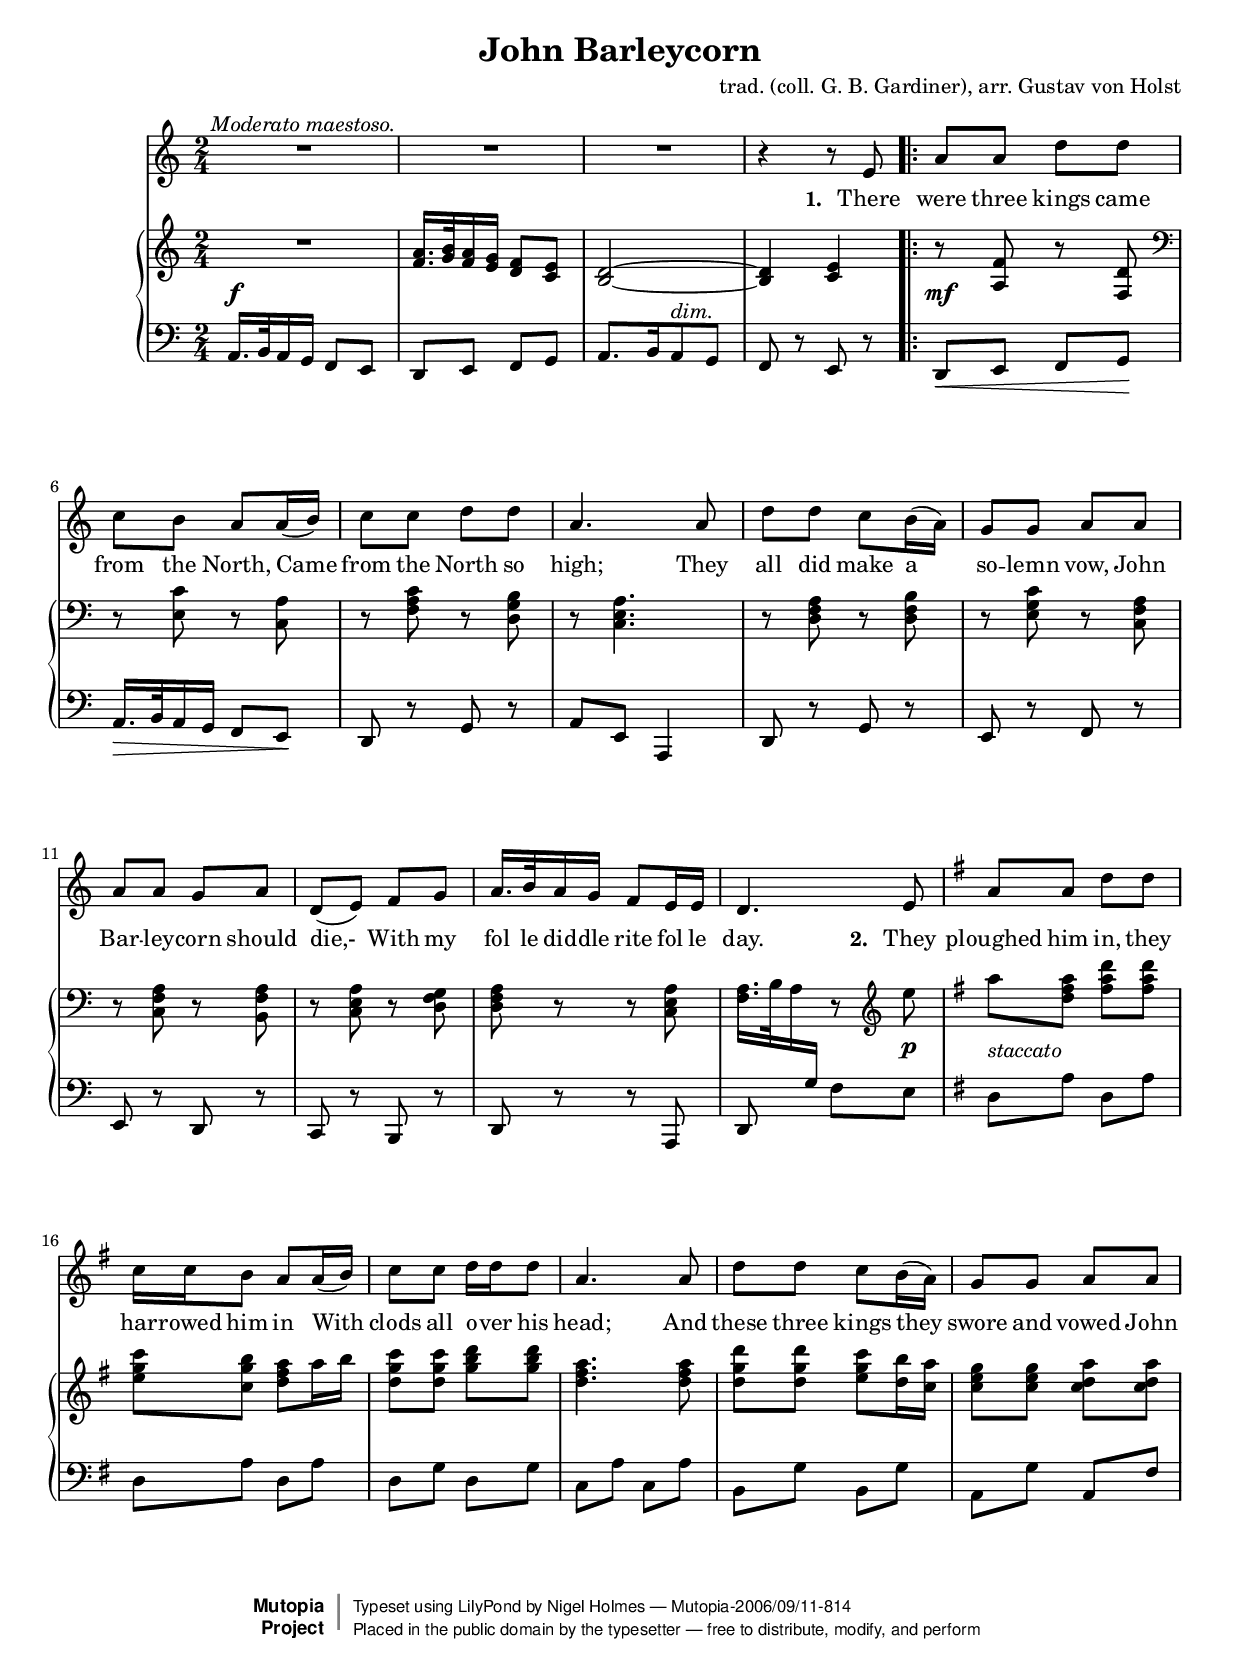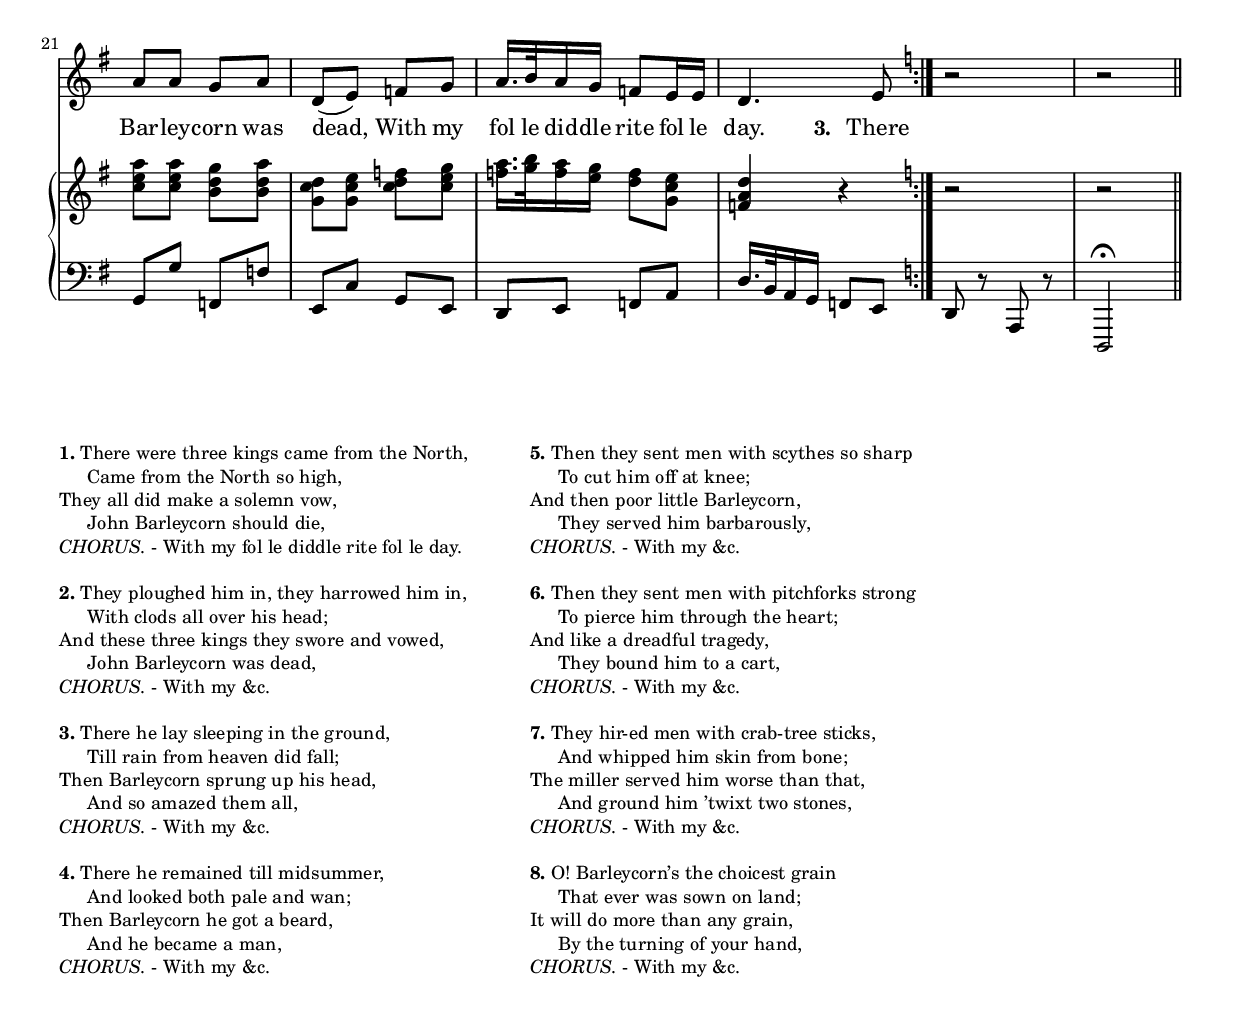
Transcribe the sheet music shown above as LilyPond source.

\version "2.18.0"

\header {
  title = "John Barleycorn"
  composer = "trad. (coll. G. B. Gardiner), arr. Gustav von Holst"
  % instrument = "Voice, Piano"

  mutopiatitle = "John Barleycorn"
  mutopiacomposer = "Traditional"
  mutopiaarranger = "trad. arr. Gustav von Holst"
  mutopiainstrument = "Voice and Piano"
  date = "1909"
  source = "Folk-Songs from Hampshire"
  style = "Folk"
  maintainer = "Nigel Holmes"
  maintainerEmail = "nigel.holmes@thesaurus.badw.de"
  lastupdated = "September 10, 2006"

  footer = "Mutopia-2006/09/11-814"
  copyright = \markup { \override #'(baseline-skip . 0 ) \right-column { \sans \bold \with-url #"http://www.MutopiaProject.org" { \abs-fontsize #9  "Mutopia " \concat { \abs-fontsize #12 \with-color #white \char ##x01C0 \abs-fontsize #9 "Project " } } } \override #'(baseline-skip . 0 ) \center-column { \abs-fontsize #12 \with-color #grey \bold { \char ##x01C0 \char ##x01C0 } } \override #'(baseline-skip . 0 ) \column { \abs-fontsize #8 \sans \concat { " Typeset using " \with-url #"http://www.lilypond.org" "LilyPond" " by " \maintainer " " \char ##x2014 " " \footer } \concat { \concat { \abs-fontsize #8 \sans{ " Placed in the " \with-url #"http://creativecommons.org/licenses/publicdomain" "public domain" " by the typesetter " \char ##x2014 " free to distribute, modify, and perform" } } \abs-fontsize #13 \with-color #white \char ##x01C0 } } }
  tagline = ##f
}

#(set-global-staff-size 18)

\paper {
  % #(set-paper-size "letter")
  ragged-bottom = ##f
  print-page-number = ##f
  top-margin = #18
  markup-system-spacing #'padding = #2
  last-bottom-spacing #'padding = #8
}

melody = \relative c' \context Voice = "singer"
{
  \set Staff.midiInstrument = "flute"
  \key c \major
  \time 2/4
  \clef treble

  R2^\markup {\italic {Moderato maestoso.}}
  R2*2 r4 r8
  e8
  \repeat volta 4 {
    \bar ".|:"
    a a d d c b a
    a16 (b) c8 c d d a4.
    a8 d d c b16(a) g8 g a
    a a a g a d,(e)
    f g a16. b32 a16 g f8 e16 e d4.
    e8 \key g \major a a d d c16 c b8 a a16(b) c8 c d16 d d8 a4.
    a8 d d c b16(a) g8 g a a a a g a d,(e)
    f g a16. b32 a16 g f8 e16 e d4. e8
    \once \override Score.BreakAlignment.break-align-orders = #(make-vector  3
                                                                 '(span-bar
                                                                   breathing-sign
                                                                   staff-bar
                                                                   key
                                                                   clef
                                                                   time-signature))
    \once \override Staff.KeyCancellation.X-offset = #-1
    \key c \major \bar ":|."

    %\key c\major \bar ":|."
  }
  r2 r2

  \bar  "||"
}

text = \lyricmode {
  \set stanza = "1. "
  There were three kings came from the North,
  Came from the North so high;
  They all did make a so -- lemn vow,
  John Bar -- ley -- corn should die,-
  With my fol le did -- dle rite fol le day.

  \set stanza = "2. "
  They ploughed him in, they har -- rowed him in
  With clods all o -- ver his head;
  And these three kings they swore and vowed
  John Bar -- ley -- corn was dead,
  With my fol le did -- dle rite fol le day.

  \set stanza = "3. "
  There
}

upper = \relative c' {
  \key c \major

  \override DynamicText.extra-offset = #'(0.0 . -1.0)
  R2_\f   <f a>16. [<g b>32 <f a>16 <e g>] <d f>8 <c e> <b d>2 ~<b d>4 <c e>
  r8_\mf <a f'> r <f d'>
  \clef bass    r <e c'> r <c a'> r <f a c> r <d g b> r <c e a>4.
  r8 <d f a> r <d f b> r <e g c> r <c f a> r <c f a> r  <b f' a> r <c e a>
  % With my
  r <d f g> <d f a> r r <c e a> <f a>16. [b32 a16 \change Staff = bassclef g]  \change Staff = trebleclef r8
  \clef treble e''_\p \key g \major
  \once \override TextScript.extra-offset = #'(0.0 . -1.4)
  a_\markup {\italic staccato} <d, fis a> <fis a d> <fis a d> |
  <e g c> <c g' b> <d fis a>
  %With clods all
  a'16 b <d, g c>8 <d g c> <g b d> <g b d> <d fis a>4.
  <d fis a>8 <d g d'> <d g d'> <e g c> <d b'>16 <c a'> <c e g>8 <c e g> <c d a'> <c d a'> <c e a> <c e a> <b d g> <b d a'> <g c d>
  %With my fol
  <g c e> <c d f> <c e g> <f a>16. [<g b>32 <f a>16 <e g>] <d f>8 <g, c e> <f a d>4 r
  \once \override Staff.KeyCancellation.X-offset = #-1
  \key c \major \bar ":|."

  \key c \major
  r2 r2
}


lower = \relative c {
  \key c \major
  \clef bass
  a16. [b32 a16 g] f8 e d e f g a8. [b16
  a8^\markup {\italic dim.} g] f r e
  %There were
  r d_\< e f g_\! a16._\> [b32 a16 g] f8 e_\! d r g r a e a,4 d8 r g r e r f r e r d r c r
  %With my
  b r d r r a d s8 f'8 e
  \key g \major
  d a' d, a' d, a' d, a' d, g d g c, a' c,
  %And these three kings
  a' b, g' b, g' a, g' a, fis' g, g' f,  f' e, c'
  %WIth my
  g e d e f a d16. [b32 a16 g] f8 e
  \once \override Staff.KeyCancellation.X-offset = #-1
  \key c \major \bar ":|."

  \key c \major
  d r a r d,2 \fermata
}


\book {
  \score {
    <<
      \new Staff<< \melody  >>
      \lyricsto "singer" \new Lyrics \text
      \context PianoStaff <<
        \context Staff = "trebleclef" << \upper >>
        \context Staff = "bassclef"  << \lower >>
      >>
    >>
    \layout {}

    \midi {
      \tempo 2 = 38
    }
    
  }
  \markup {
    \small \override #'(baseline-skip . 2.5) {
      \column {
        \line {\bold 1. There were three kings came from the North,}
        \line {\hspace #3.0 Came from the North so high,}
        \line {They all did make a solemn vow,}
        \line {\hspace #3.0 John Barleycorn should die,}
        \line {\italic CHORUS. - With my fol le diddle rite fol le day.}
        \line {" "}
        \line {\bold 2. They ploughed him in, they harrowed him in,}
        \line {\hspace #3.0 With clods all over his head;}
        \line {And these three kings they swore and vowed,}
        \line {\hspace #3.0 John Barleycorn was dead,}
        \line {\italic CHORUS. - With my &c.}
        \line {" "}
        \line {\bold 3. There he lay sleeping in the ground,}
        \line {\hspace #3.0 Till rain from heaven did fall;}
        \line {Then Barleycorn sprung up his head,}
        \line {\hspace #3.0 And so amazed them all,}
        \line {\italic CHORUS. - With my &c.}
        \line {" "}
        \line {\bold 4. There he remained till midsummer,}
        \line {\hspace #3.0 And looked both pale and wan;}
        \line {Then Barleycorn he got a beard,}
        \line {\hspace #3.0 And he became a man,}
        \line {\italic CHORUS. - With my &c.}
      }
      \hspace #6.0
      \column {
        \line {\bold 5. Then they sent men with scythes so sharp}
        \line {\hspace #3.0 To cut him off at knee;}
        \line {And then poor little Barleycorn,}
        \line {\hspace #3.0 They served him barbarously,}
        \line {\italic CHORUS. - With my &c.}
        \line {" "}
        \line {\bold 6. Then they sent men with pitchforks strong}
        \line {\hspace #3.0 To pierce him through the heart;}
        \line {And like a dreadful tragedy,}
        \line {\hspace #3.0 They bound him to a cart,}
        \line {\italic CHORUS. - With my &c.}
        \line {" "}
        \line {\bold 7. They hir-ed men with crab-tree sticks,}
        \line {\hspace #3.0 And whipped him skin from bone;}
        \line {The miller served him worse than that,}
        \line {\hspace #3.0 And ground him ’twixt two stones,}
        \line {\italic CHORUS. - With my &c.}
        \line {" "}
        \line {\bold 8. O! Barleycorn’s the choicest grain}
        \line {\hspace #3.0 That ever was sown on land;}
        \line {It will do more than any grain,}
        \line {\hspace #3.0 By the turning of your hand,}
        \line {\italic CHORUS. - With my &c.}
      }
    }
  }
}
